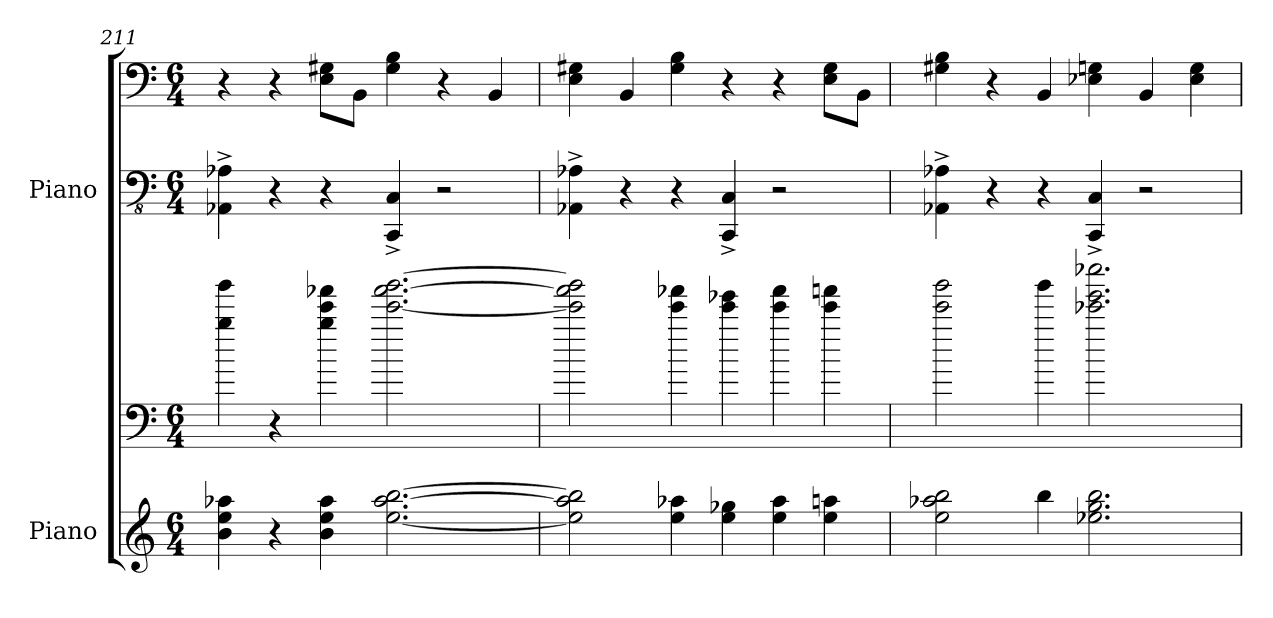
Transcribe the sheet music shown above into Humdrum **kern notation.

**kern	**kern	**kern	**kern
*part2	*part2	*part1	*part1
*staff4	*staff3	*staff2	*staff1
*I"Piano	*	*I"Piano	*
*I'Pno.	*	*I'Pno.	*
*clefG2	*clefF4	*clefFv4	*clefF4
*k[]	*k[]	*k[]	*k[]
*M6/4	*M6/4	*M6/4	*M6/4
=211	=211	=211	=211
4b\ 4ee\ 4aa-X\	4bb\ 4bbb\	4AAA-X\^ 4AA-X\^	4r
4r	4r	4r	4r
4b\ 4ee\ 4aa-\	4bb\ 4eee\ 4aaa-X\	4r	8E\ 8G#X\L
.	.	.	8BB\J
[2.ee\ [2.aa-\ [2.bb\	[2.eee\ [2.aaa-\ [2.bbb\	4CCC/^ 4CC/^	4G#\ 4B\
.	.	2r	4r
.	.	.	4BB/
=212	=212	=212	=212
2ee\] 2aa-\] 2bb\]	2eee\] 2aaa-\] 2bbb\]	4AAA-X\^ 4AA-X\^	4E\ 4G#X\
.	.	4r	4BB/
4ee\ 4aa-X\	4eee\ 4aaa-X\	4r	4G#\ 4B\
4ee\ 4gg-X\	4eee\ 4ggg-X\	4CCC/^ 4CC/^	4r
4ee\ 4aa-\	4eee\ 4aaa-\	2r	4r
4ee\ 4aan\	4eee\ 4aaan\	.	8E\ 8G#\L
.	.	.	8BB\J
=213	=213	=213	=213
2ee\ 2aa-X\ 2bb\	2eee\ 2bbb\	4AAA-X\^ 4AA-X\^	4G#X\ 4B\
.	.	4r	4r
4bb\	4bbb\	4r	4BB/
2.ee-X\ 2.gg\ 2.bb\	2.eee-X\ 2.ggg\ 2.eeee-X\	4CCC/^ 4CC/^	4E-X\ 4Gn\
.	.	2r	4BB/
.	.	.	4E-\ 4G\
=	=	=	=
*-	*-	*-	*-
